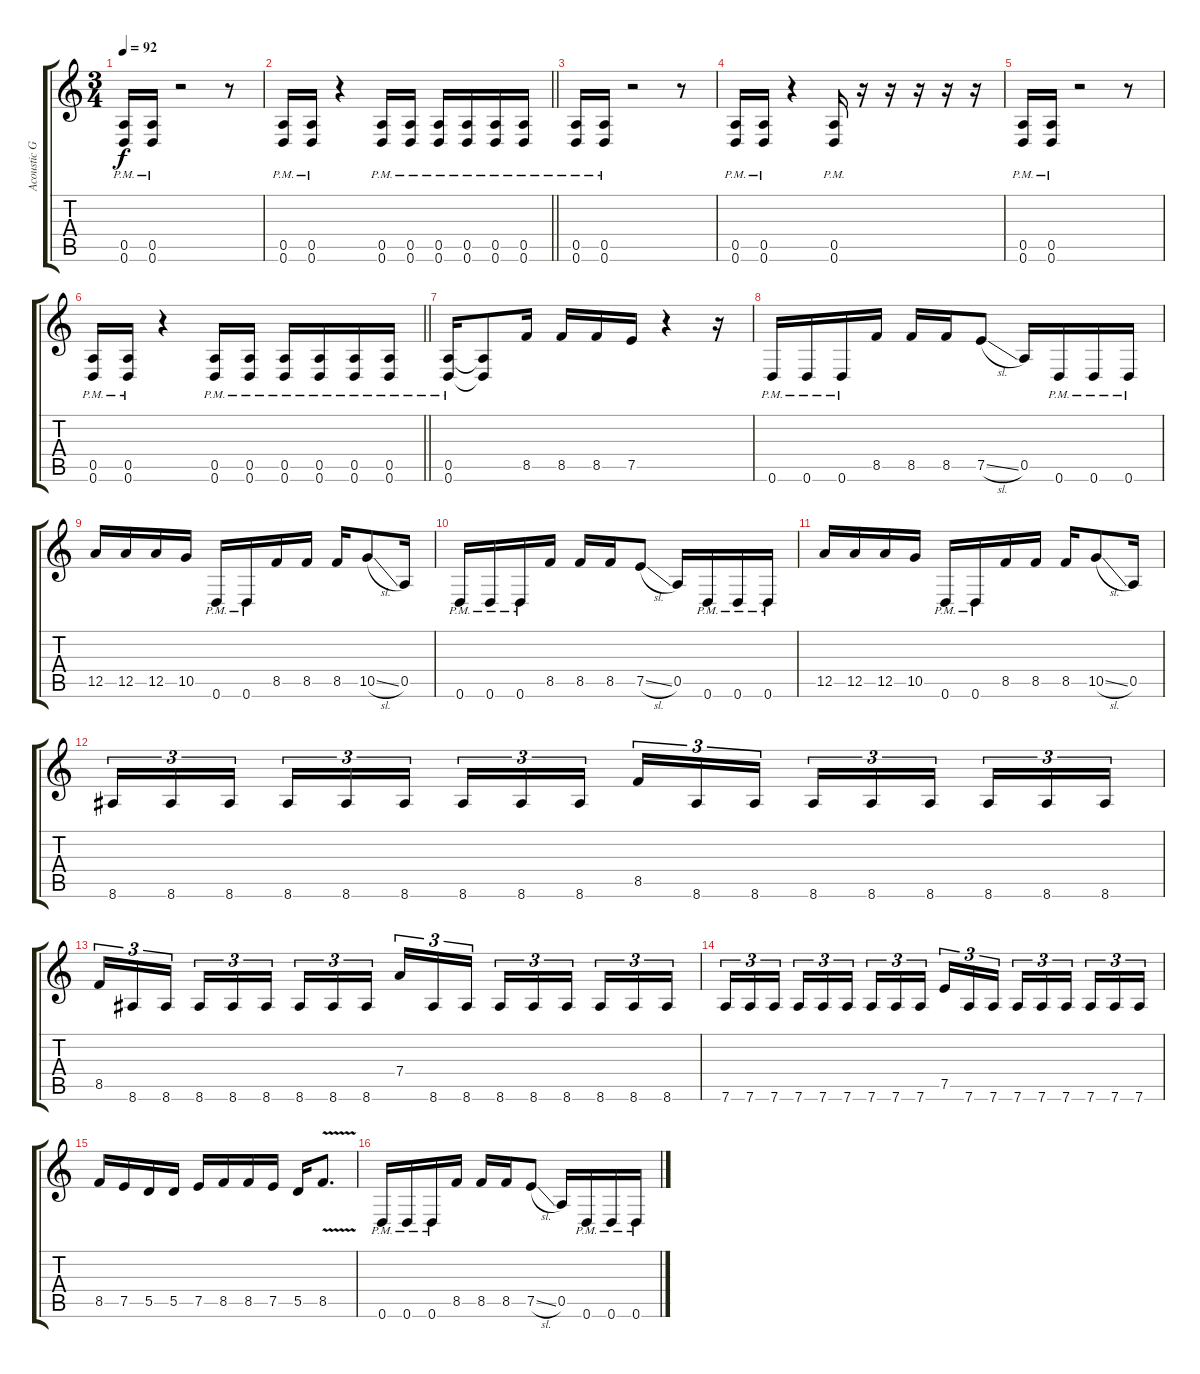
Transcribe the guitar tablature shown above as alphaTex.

\track ("Acoustic Guitar 1" "Acoustic G") {instrument acousticguitarsteel}
\staff {score tabs}
\tuning (E4 B3 G3 D3 A2 D2) {hide}
\ts (3 4)
\tempo 92
\clef g2
\ks c
(0.5{pm} 0.6{pm}).16{dy f} (0.5{pm} 0.6{pm}).16 r.2 r.8 |
\barLineRight lightlight
(0.5{pm} 0.6{pm}).16 (0.5{pm} 0.6{pm}).16 r.4 (0.5{pm} 0.6{pm}).16 (0.5{pm} 0.6{pm}).16 (0.5{pm} 0.6{pm}).16 (0.5{pm} 0.6{pm}).16 (0.5{pm} 0.6{pm}).16 (0.5{pm} 0.6{pm}).16 |
(0.5{pm} 0.6{pm}).16 (0.5{pm} 0.6{pm}).16 r.2 r.8 |
(0.5{pm} 0.6{pm}).16 (0.5{pm} 0.6{pm}).16 r.4 (0.5{pm} 0.6{pm}).16 r.16 r.16 r.16 r.16 r.16 |
(0.5{pm} 0.6{pm}).16 (0.5{pm} 0.6{pm}).16 r.2 r.8 |
\barLineRight lightlight
(0.5{pm} 0.6{pm}).16 (0.5{pm} 0.6{pm}).16 r.4 (0.5{pm} 0.6{pm}).16 (0.5{pm} 0.6{pm}).16 (0.5{pm} 0.6{pm}).16 (0.5{pm} 0.6{pm}).16 (0.5{pm} 0.6{pm}).16 (0.5{pm} 0.6{pm}).16 |
(0.5{pm} 0.6{pm}).16 (0.5{t} 0.6{t}).8 8.5.16 8.5.16 8.5.16 7.5.16 r.4 r.16 |
0.6{pm}.16 0.6{pm}.16 0.6{pm}.16 8.5.16 8.5.16 8.5.16 7.5{sl}.8 0.5.16 0.6{pm}.16 0.6{pm}.16 0.6{pm}.16 |
12.5.16 12.5.16 12.5.16 10.5.16 0.6{pm}.16 0.6{pm}.16 8.5.16 8.5.16 8.5.16 10.5{sl}.8 0.5.16 |
0.6{pm}.16 0.6{pm}.16 0.6{pm}.16 8.5.16 8.5.16 8.5.16 7.5{sl}.8 0.5.16 0.6{pm}.16 0.6{pm}.16 0.6{pm}.16 |
12.5.16 12.5.16 12.5.16 10.5.16 0.6{pm}.16 0.6{pm}.16 8.5.16 8.5.16 8.5.16 10.5{sl}.8 0.5.16 |
8.6.16{tu (3 2)} 8.6.16{tu (3 2)} 8.6.16{tu (3 2) beam splitsecondary} 8.6.16{tu (3 2)} 8.6.16{tu (3 2)} 8.6.16{tu (3 2)} 8.6.16{tu (3 2)} 8.6.16{tu (3 2)} 8.6.16{tu (3 2) beam splitsecondary} 8.5.16{tu (3 2)} 8.6.16{tu (3 2)} 8.6.16{tu (3 2)} 8.6.16{tu (3 2)} 8.6.16{tu (3 2)} 8.6.16{tu (3 2) beam splitsecondary} 8.6.16{tu (3 2)} 8.6.16{tu (3 2)} 8.6.16{tu (3 2)} |
8.5.16{tu (3 2)} 8.6.16{tu (3 2)} 8.6.16{tu (3 2) beam splitsecondary} 8.6.16{tu (3 2)} 8.6.16{tu (3 2)} 8.6.16{tu (3 2)} 8.6.16{tu (3 2)} 8.6.16{tu (3 2)} 8.6.16{tu (3 2) beam splitsecondary} 7.4.16{tu (3 2)} 8.6.16{tu (3 2)} 8.6.16{tu (3 2)} 8.6.16{tu (3 2)} 8.6.16{tu (3 2)} 8.6.16{tu (3 2) beam splitsecondary} 8.6.16{tu (3 2)} 8.6.16{tu (3 2)} 8.6.16{tu (3 2)} |
7.6.16{tu (3 2)} 7.6.16{tu (3 2)} 7.6.16{tu (3 2) beam splitsecondary} 7.6.16{tu (3 2)} 7.6.16{tu (3 2)} 7.6.16{tu (3 2)} 7.6.16{tu (3 2)} 7.6.16{tu (3 2)} 7.6.16{tu (3 2) beam splitsecondary} 7.5.16{tu (3 2)} 7.6.16{tu (3 2)} 7.6.16{tu (3 2)} 7.6.16{tu (3 2)} 7.6.16{tu (3 2)} 7.6.16{tu (3 2) beam splitsecondary} 7.6.16{tu (3 2)} 7.6.16{tu (3 2)} 7.6.16{tu (3 2)} |
8.5.16 7.5.16 5.5.16 5.5.16 7.5.16 8.5.16 8.5.16 7.5.16 5.5.16 8.5{v}.8{d} |
0.6{pm}.16 0.6{pm}.16 0.6{pm}.16 8.5.16 8.5.16 8.5.16 7.5{sl}.8 0.5.16 0.6{pm}.16 0.6{pm}.16 0.6{pm}.16
